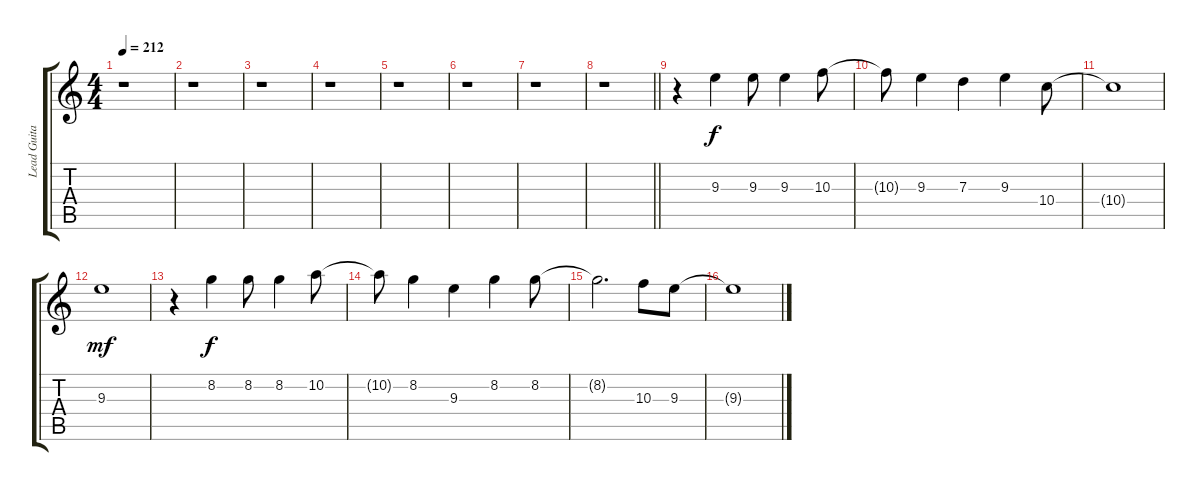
\track ("Lead Guitar" "Lead Guita") {instrument overdrivenguitar}
\staff {score tabs}
\tuning (E4 B3 G3 D3 A2 E2) {hide}
\ts (4 4)
\tempo 212
\clef g2
\ks c
r.1{dy f instrument overdrivenguitar} |
r.1 |
r.1 |
r.1 |
r.1 |
r.1 |
r.1 |
\barLineRight lightlight
r.1 |
r.4 9.3.4 9.3.8 9.3.4 10.3.8 |
10.3{t}.8 9.3.4 7.3.4 9.3.4 10.4.8 |
10.4{t}.1 |
9.3.1{dy mf} |
r.4 8.2.4{dy f} 8.2.8 8.2.4 10.2.8 |
10.2{t}.8 8.2.4 9.3.4 8.2.4 8.2.8 |
8.2{t}.2{d} 10.3.8 9.3.8 |
9.3{t}.1
